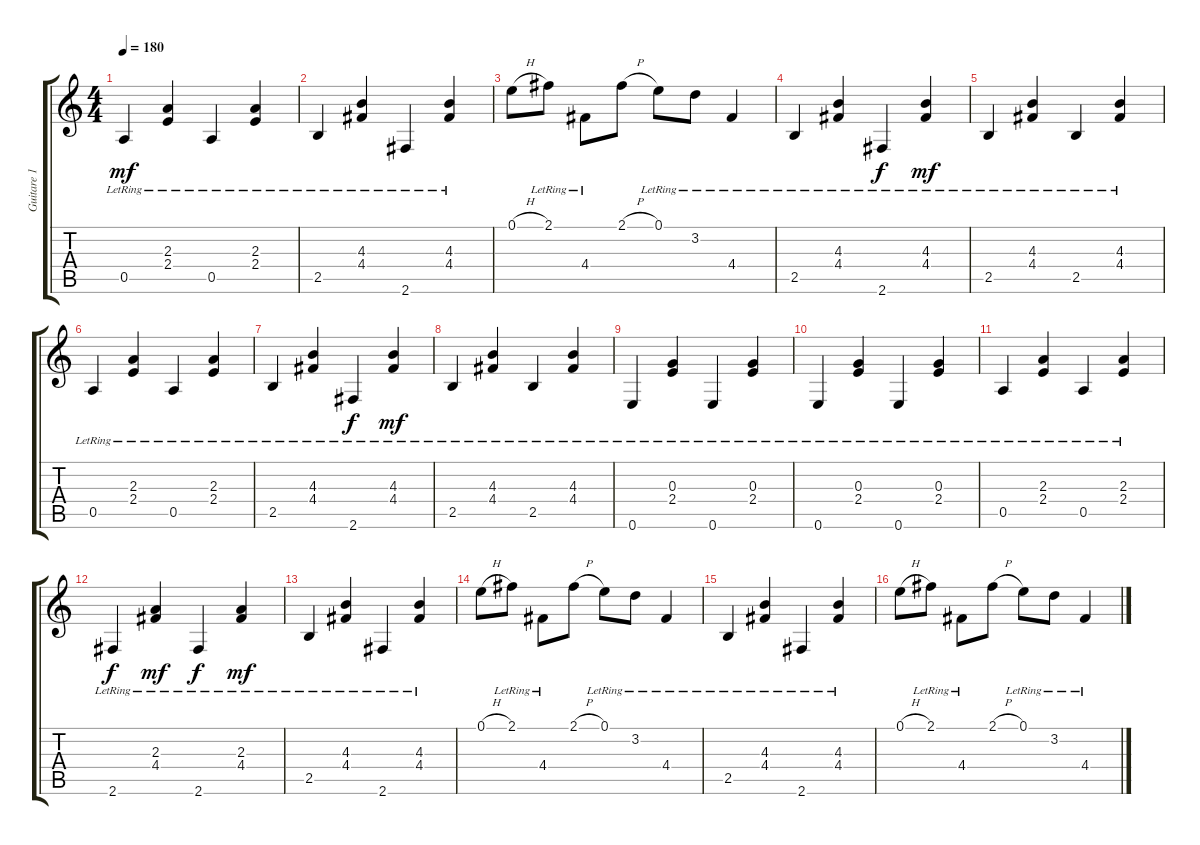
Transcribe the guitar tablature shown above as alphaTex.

\track ("Guitare 1" "Guitare 1") {instrument acousticguitarnylon}
\staff {score tabs}
\tuning (E4 B3 G3 D3 A2 E2) {hide}
\ts (4 4)
\tempo 180
\clef g2
\ks c
0.5{lr}.4{dy mf} (2.3{lr} 2.4{lr}).4 0.5{lr}.4 (2.3{lr} 2.4{lr}).4 |
2.5{lr}.4 (4.3{lr} 4.4{lr}).4 2.6{lr}.4 (4.3{lr} 4.4{lr}).4 |
0.1{h}.8 2.1{lr}.8 4.4{lr}.8 2.1{h}.8 0.1{lr}.8 3.2{lr}.8 4.4{lr}.4 |
2.5{lr}.4 (4.3{lr} 4.4{lr}).4 2.6{lr}.4{dy f} (4.3{lr} 4.4{lr}).4{dy mf} |
2.5{lr}.4 (4.3{lr} 4.4{lr}).4 2.5{lr}.4 (4.3{lr} 4.4{lr}).4 |
0.5{lr}.4 (2.3{lr} 2.4{lr}).4 0.5{lr}.4 (2.3{lr} 2.4{lr}).4 |
2.5{lr}.4 (4.3{lr} 4.4{lr}).4 2.6{lr}.4{dy f} (4.3{lr} 4.4{lr}).4{dy mf} |
2.5{lr}.4 (4.3{lr} 4.4{lr}).4 2.5{lr}.4 (4.3{lr} 4.4{lr}).4 |
0.6{lr}.4 (0.3{lr} 2.4{lr}).4 0.6{lr}.4 (0.3{lr} 2.4{lr}).4 |
0.6{lr}.4 (0.3{lr} 2.4{lr}).4 0.6{lr}.4 (0.3{lr} 2.4{lr}).4 |
0.5{lr}.4 (2.3{lr} 2.4{lr}).4 0.5{lr}.4 (2.3{lr} 2.4{lr}).4 |
2.6{lr}.4{dy f} (2.3{lr} 4.4{lr}).4{dy mf} 2.6{lr}.4{dy f} (2.3{lr} 4.4{lr}).4{dy mf} |
2.5{lr}.4 (4.3{lr} 4.4{lr}).4 2.6{lr}.4 (4.3{lr} 4.4{lr}).4 |
0.1{h}.8 2.1{lr}.8 4.4{lr}.8 2.1{h}.8 0.1{lr}.8 3.2{lr}.8 4.4{lr}.4 |
2.5{lr}.4 (4.3{lr} 4.4{lr}).4 2.6{lr}.4 (4.3{lr} 4.4{lr}).4 |
0.1{h}.8 2.1{lr}.8 4.4{lr}.8 2.1{h}.8 0.1{lr}.8 3.2{lr}.8 4.4{lr}.4
